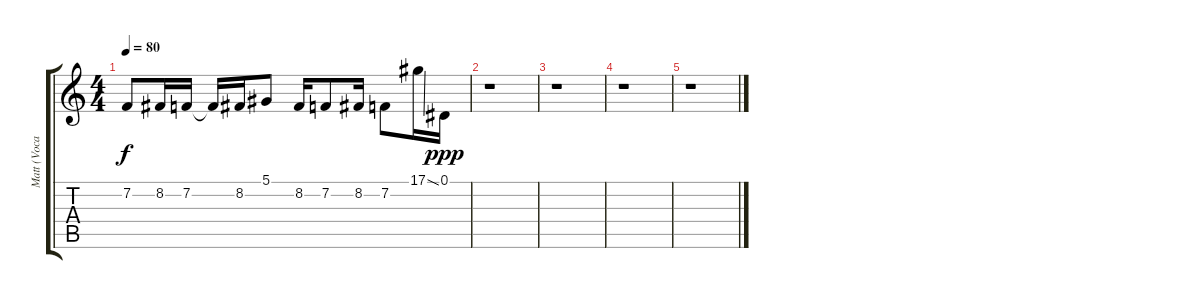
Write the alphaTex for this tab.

\track ("Matt (Vocals)" "Matt (Voca") {instrument lead1square}
\staff {score tabs}
\tuning (Eb4 Bb3 Gb3 Db3 Ab2 Db2) {hide}
\ts (4 4)
\tempo 80
\clef g2
\ks c
7.2.8{dy f} 8.2.16 7.2.16 7.2{t}.16 8.2.16 5.1.8 8.2.16 7.2.8 8.2.16 7.2.8 17.1{ss}.16 0.1.16{dy ppp} |
r.1 |
r.1 |
r.1 |
r.1
